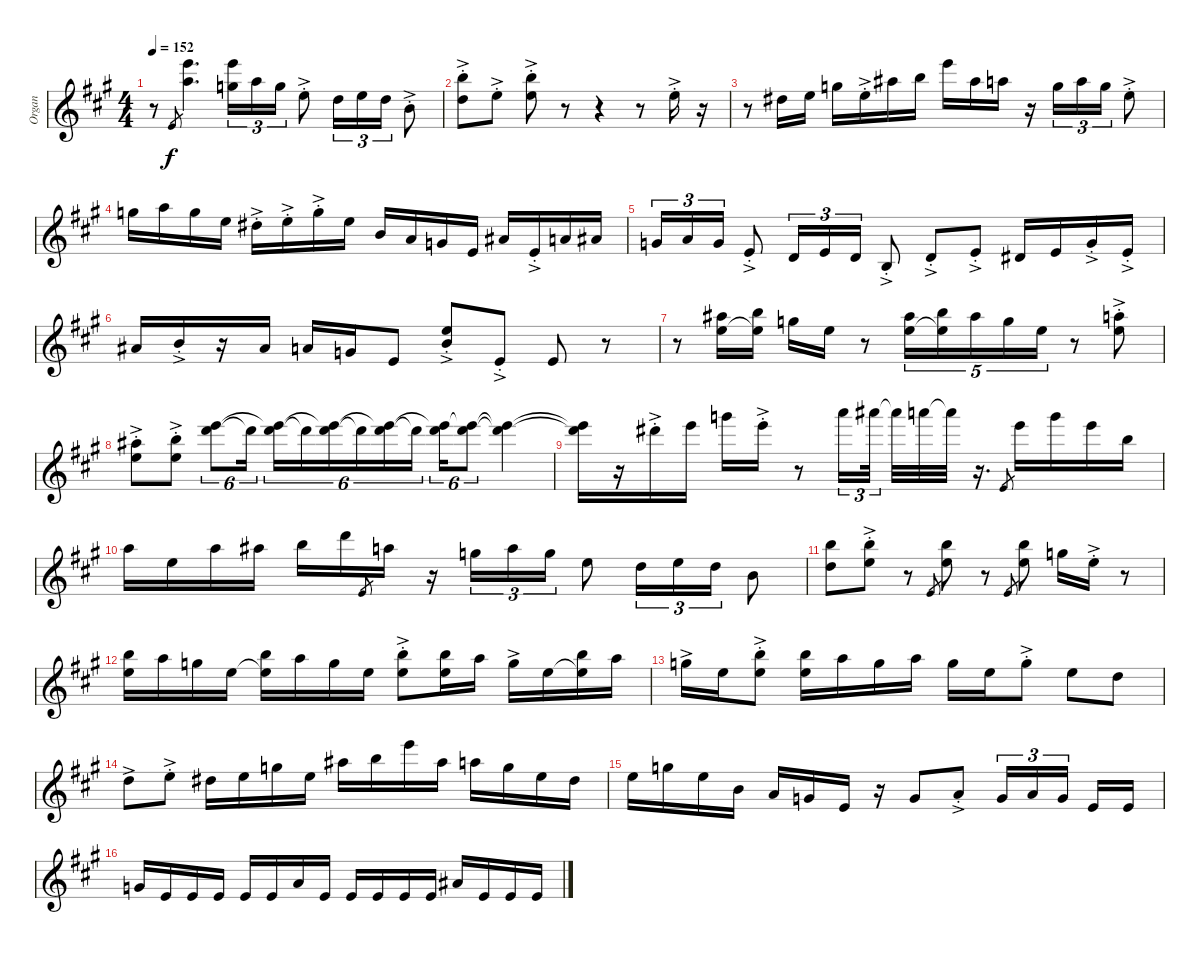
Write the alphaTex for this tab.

\track ("Organ" "Organ") {instrument drawbarorgan}
\staff {score}
\tuning (E4 B3 G3 D3 A2 E2 B1) {hide}
\ts (4 4)
\tempo 152
\clef g2
\ks a
r.8{dy f} 0.1.8{gr} (17.1 29.2).4{d} (15.1 29.2).16{tu (3 2)} 17.1.16{tu (3 2)} 15.1.16{tu (3 2)} 12.1{ac st}.8 10.1.16{tu (3 2)} 12.1.16{tu (3 2)} 10.1.16{tu (3 2)} 7.1{ac st}.8 |
(10.1{ac st} 24.2).8 12.1{ac st}.8 (12.1{ac st} 24.2).8 r.8 r.4 r.8 12.1{ac st}.16 r.16 |
r.8 11.1.16 12.1.16 15.1.16 12.1{ac st}.16 18.1.16 19.1.16 24.1.16 18.1.16 17.1.16 r.16 15.1.16{tu (3 2)} 17.1.16{tu (3 2)} 15.1.16{tu (3 2)} 12.1{ac st}.8 |
15.1.16 17.1.16 15.1.16 12.1.16 11.1{ac st}.16 12.1{ac st}.16 15.1{ac st}.16 12.1.16 7.1.16 5.1.16 3.1.16 0.1.16 6.1.16 0.1{ac st}.16 5.1.16 6.1.16 |
3.1.16{tu (3 2)} 5.1.16{tu (3 2)} 3.1.16{tu (3 2)} 0.1{ac st}.8 3.2.16{tu (3 2)} 0.1.16{tu (3 2)} 3.2.16{tu (3 2)} 0.2{ac st}.8 3.2{ac st}.8 0.1{ac st}.8 4.2.16 0.1.16 3.1{ac st}.16 0.1{ac st}.16 |
6.1.16 7.1{ac st}.16 r.16 6.1.16 5.1.16 3.1.16 0.1.8 (7.1{ac st} 17.2).8 0.1{ac st}.8 0.1.8 r.8 |
r.8 (12.1 23.2).16 (12.1{t} 24.2).16 15.1.16 12.1.16 r.8 (12.1 23.2).16{tu (5 4)} (12.1{t} 24.2).16{tu (5 4)} 18.1.16{tu (5 4)} 15.1.16{tu (5 4)} 12.1.16{tu (5 4)} r.8 (12.1{ac st} 22.2).8 |
(12.1{ac st} 23.2).8 (12.1{ac st} 24.2).8 (22.1 29.2).8{tu (6 4)} 22.1{t}.16{tu (6 4) beam splitsecondary} (22.1 29.2{t}).16{tu (6 4)} 22.1{t}.16{tu (6 4)} (22.1 29.2{t}).16{tu (6 4)} 22.1{t}.16{tu (6 4)} (22.1 29.2{t}).16{tu (6 4)} 22.1{t}.16{tu (6 4) beam splitsecondary} (22.1 29.2{t}).16{tu (6 4)} (22.1 29.2{t}).8{tu (6 4)} (22.1{t} 29.2{t}).4 |
(22.1{t} 29.2{t}).16 r.16 23.1{ac st}.16 24.1.16 27.1.16 24.1{ac st}.16 r.8 29.1.16{tu (3 2)} 30.1.32{tu (3 2) beam splitsecondary} 30.1{t}.32 29.1.32 29.1{t}.32 r.16{d} 0.1.8{gr} 24.1.16 27.1.16 24.1.16 19.1.16 |
17.1.16 12.1.16 17.1.16 18.1.16 19.1.16 22.1.16 0.1.8{gr} 17.1.16 r.16 15.1.16{tu (3 2)} 17.1.16{tu (3 2)} 15.1.16{tu (3 2)} 12.1.8 10.1.16{tu (3 2)} 12.1.16{tu (3 2)} 10.1.16{tu (3 2)} 7.1.8 |
(10.1 24.2).8 (12.1{ac st} 24.2).8 r.8 0.1.8{gr} (12.1 24.2).8 r.8 0.1.8{gr} (12.1 24.2).8 15.1.16 12.1{ac st}.16 r.8 |
(12.1 24.2).16 17.1.16 15.1.16 12.1.16 (12.1{t} 24.2).16 17.1.16 15.1.16 12.1.16 (12.1{ac st} 24.2).8 (12.1 24.2).16 17.1.16 15.1{ac}.16 12.1.16 (12.1{t} 24.2).16 17.1.16 |
15.1{ac}.16 12.1.16 (12.1{ac st} 24.2).8 (12.1 24.2).16 17.1.16 15.1.16 17.1.16 15.1.16 12.1.16 15.1{ac st}.8 12.1.8 10.1.8 |
10.1{ac}.8 12.1{ac st}.8 11.1.16 12.1.16 15.1.16 12.1.16 18.1.16 19.1.16 24.1.16 18.1.16 17.1.16 15.1.16 12.1.16 11.1.16 |
12.1.16 15.1.16 12.1.16 7.1.16 5.1.16 3.1.16 0.1.16 r.16 3.1.8 5.1{ac st}.8 3.1.16{tu (3 2)} 5.1.16{tu (3 2)} 3.1.16{tu (3 2) beam splitsecondary} 0.1.16 0.1.16 |
3.1.16 0.1.16 0.1.16 0.1.16 0.1.16 0.1.16 5.1.16 0.1.16 0.1.16 0.1.16 0.1.16 0.1.16 6.1.16 0.1.16 0.1.16 0.1.16
